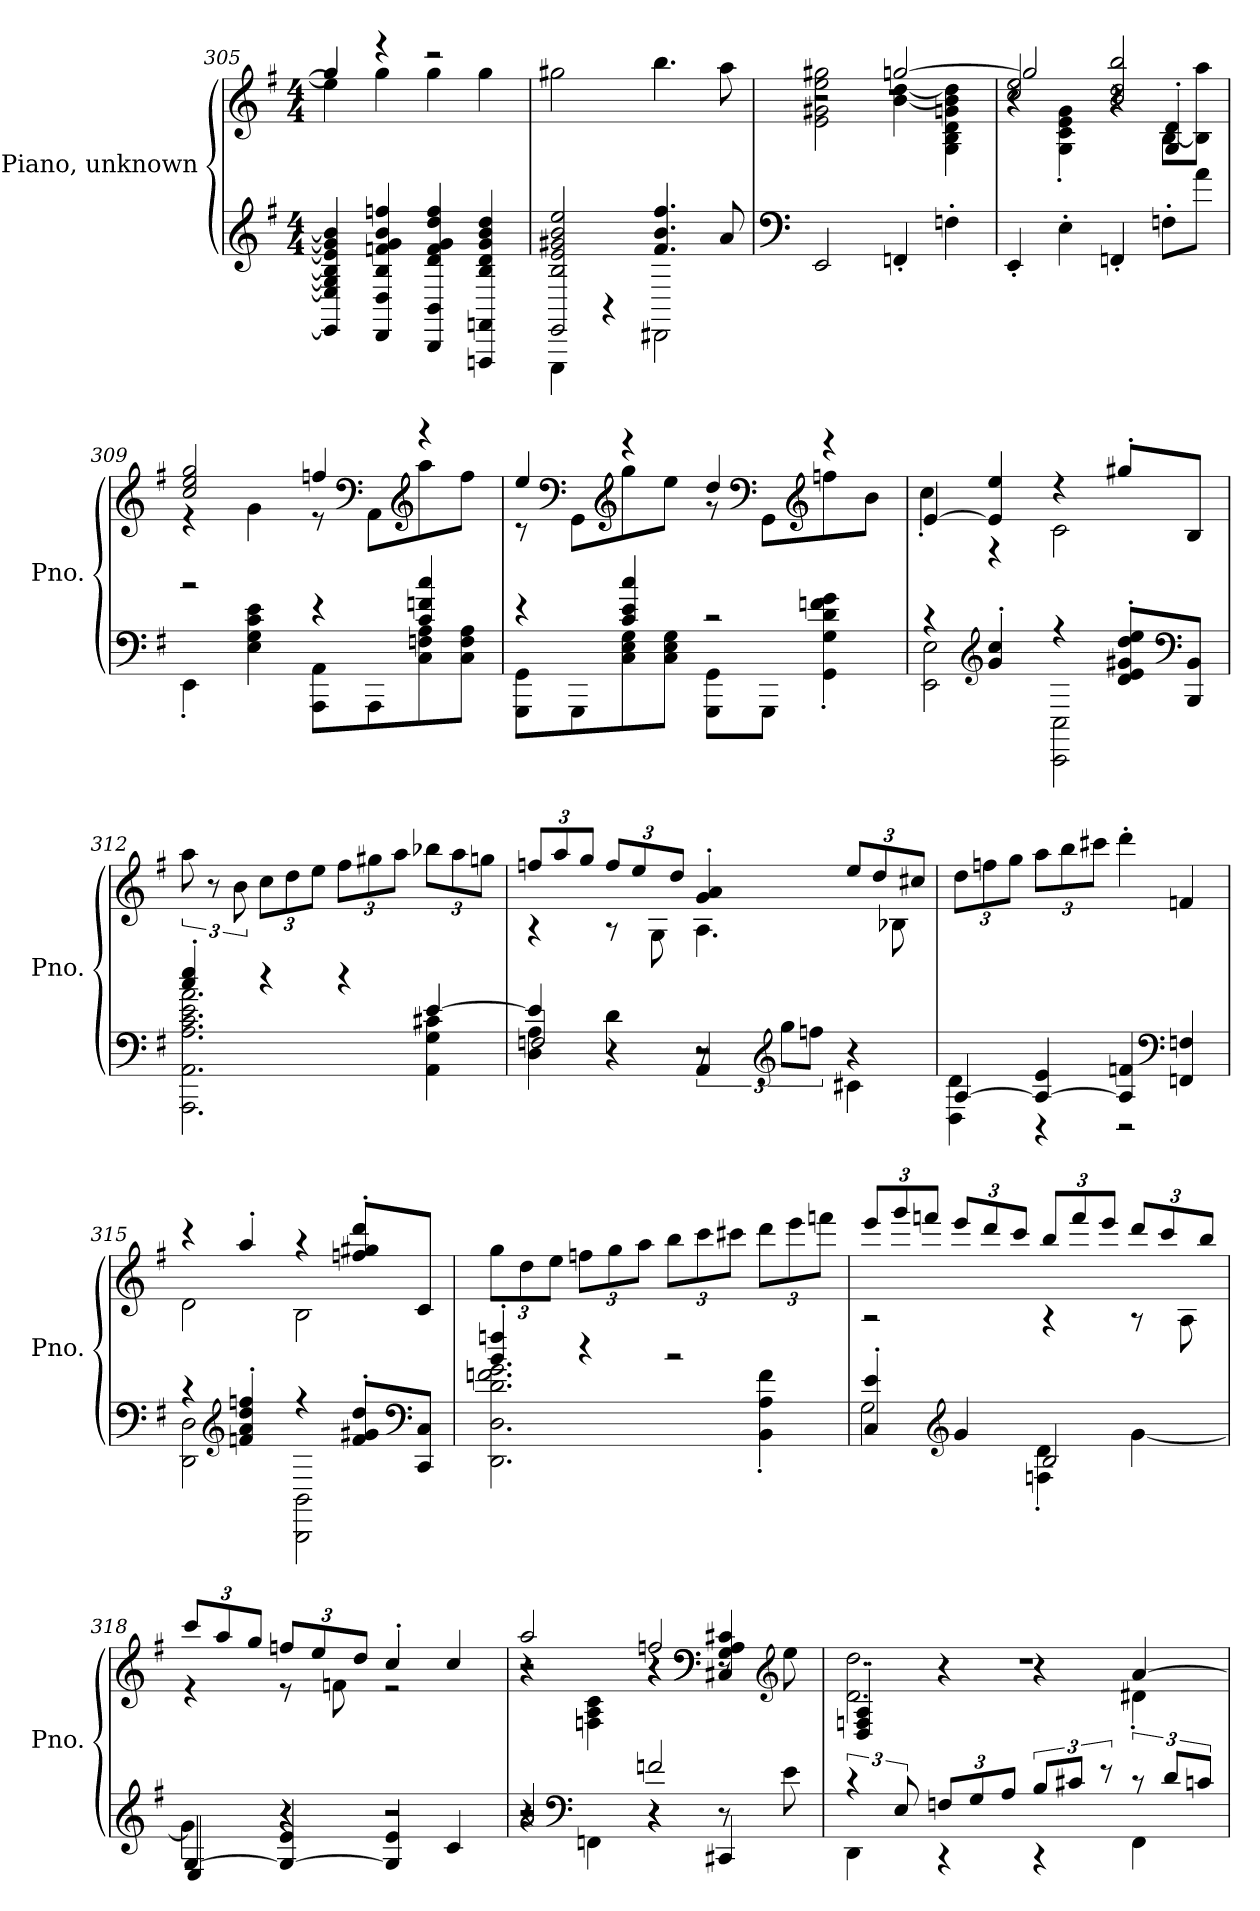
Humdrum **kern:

**kern	**kern
*part1	*part1
*staff2	*staff1
*I"Piano, unknown	*
*I'Pno.	*
*clefG2	*clefG2
*k[f#]	*k[f#]
*M4/4	*M4/4
=305	=305
*	*^
4EE/] 4E/] 4G/] 4B/] 4e/] 4g/] 4b/]	4gg/]	4ee\]
4DD/ 4D/ 4B/ 4fn/ 4g/ 4b/ 4ffn/	4r	4gg\
4BBB/ 4BB/ 4d/ 4f/ 4g/ 4dd/ 4ff/	2r	4gg\
4FFFn/ 4FFn/ 4B/ 4d/ 4g/ 4b/ 4dd/	.	4gg\
*	*v	*v
!!LO:PB:g=z
=306	=306
*^	*
2EE/ 2B/ 2e/ 2g#X/ 2b/ 2ee/	4EEE\	2gg#X\
.	4r	.
4.f#/ 4.b/ 4.ff#/	2DD#X\	4.bb\
8a/	.	8aa\
*v	*v	*
=307	=307
*clefF4	*
*	*^
*	*	*^
2EE/	1r	2e\ 2g#X\ 2ee\ 2gg#X\	2r
4FFn'/	.	[4b\ [4dd\	[2ggn/
4Fn'\	.	4G\ 4B\ 4d\ 4gn\ 4b\] 4dd\]	.
=308	=308	=308	=308
4EE'/	2cc/ 2ee/	4r	2gg/]
4E'\	.	4G\' 4c\' 4e\' 4g\'	.
4FFn'/	2b/ 2dd/ 2bb/	4r	4r
8Fn'\L	.	[8B\L	4G/' 4d/'
8a\J	.	8B\] 8aa\J	.
*	*	*v	*v
=309	=309	=309
*^	*	*
2r	4EE'\	2cc/ 2ee/ 2gg/	4r
.	4E\ 4G\ 4c\ 4e\	.	4g\
4r	8AAA\ 8AA\L	4ffn/	8r
*	*	*clefF4	*
.	8AAA\	.	8AA\L
*	*	*clefG2	*
4c/ 4fn/ 4cc/	8C\ 8Fn\ 8A\	4r	8aa\
.	8C\ 8F\ 8A\J	.	8ff\J
!!LO:LB:g=z	!!
=310	=310	=310	=310
4r	8GGG\ 8GG\L	4ee/	8r
*	*	*clefF4	*
.	8GGG\	.	8GG\L
*	*	*clefG2	*
4c/ 4e/ 4cc/	8C\ 8E\ 8G\	4r	8gg\
.	8C\ 8E\ 8G\J	.	8ee\J
2r	8GGG\ 8GG\L	4dd/	8r
*	*	*clefF4	*
.	8GGG\J	.	8GG\L
*	*	*clefG2	*
.	4GG\' 4G\' 4d\' 4fn\' 4g\'	4r	8ffn\
.	.	.	8b\J
=311	=311	=311	=311
4r	2EE\ 2E\	[4e/	4cc'\
*clefG2	*	*	*
4g/' 4cc/'	.	4e/] 4ee/	4r
4r	2CC\ 2C\	4r	2c\
8d/' 8e/' 8g#X/' 8dd/' 8ee/'L	.	8gg#X'/L	.
*clefF4	*	*	*
8BBB/ 8BB/J	.	8B/J	.
*	*	*v	*v
=312	=312	=312
4cc/' 4ee/'	2.AAA\ 2.AA\ 2.A\ 2.c\ 2.e\ 2.a\	12aa\
.	.	12r
.	.	12b\
*	*	*Xbrackettup
4r	.	12cc\L
.	.	12dd\
.	.	12ee\J
4r	.	12ff#\L
.	.	12gg#X\
.	.	12aa\J
[4e/	4AA\ 4G\ 4c#X\	12bb-X\L
.	.	12aa\
.	.	12ggn\J
!!LO:LB:g=z
=313	=313	=313
*	*^	*^
4e/]	4D\ 4A\	2Fn/	12ffn/L	4r
.	.	.	12aa/	.
.	.	.	12gg/J	.
4r	4d\	.	12ff/L	8r
.	.	.	12ee/	.
.	.	.	.	8G\
.	.	.	12dd/J	.
2r	12r	4AA/	4g/' 4a/'	4.A\
*clefG2	*	*	*	*
.	12gg\L	.	.	.
.	12ffn\J	.	.	.
.	4c#X\	4r	12ee/L	.
.	.	.	12dd/	.
.	.	.	.	8B-X\
.	.	.	12cc#X/J	.
*	*v	*v	*	*
*	*	*v	*v
=314	=314	=314
[4A/	4D\ 4d\	12dd\L
.	.	12ffn\
.	.	12gg\J
4A/_ 4e/	4r	12aa\L
.	.	12bb\
.	.	12ccc#X\J
4A/] 4fn/	2r	4ddd'\
*clefF4	*	*
4FFn/ 4Fn/	.	4fn/
=315	=315	=315
*	*	*^
4r	2DD\ 2D\	4r	2d\
*clefG2	*	*	*
4fn/' 4a/' 4dd/' 4ffn/'	.	4aa'/	.
4r	2BBB\ 2BB\	4r	2B\
8f/' 8g#X/' 8dd/'L	.	8ffn/' 8gg#X/' 8ddd/'L	.
*clefF4	*	*	*
8CC/ 8C/J	.	8c/J	.
*	*	*v	*v
!!LO:LB:g=z
=316	=316	=316
4b/' 4ffn/'	2.DD\ 2.D\ 2.d\ 2.fn\ 2.g\	12gg\L
.	.	12dd\
.	.	12ee\J
4r	.	12ffn\L
.	.	12gg\
.	.	12aa\J
2r	.	12bb\L
.	.	12ccc\
.	.	12ccc#X\J
.	4BB\' 4A\' 4f\'	12ddd\L
.	.	12eee\
.	.	12fffn\J
=317	=317	=317
*	*	*^
4C/' 4e/'	2G\	12eee/L	2r
.	.	12ggg/	.
.	.	12fffn/J	.
*clefG2	*	*	*
4g/	.	12eee/L	.
.	.	12ddd/	.
.	.	12ccc/J	.
2B/	4Fn\' 4d\'	12bb/L	4r
.	.	12fff/	.
.	.	12eee/J	.
.	[4g\	12ddd/L	8r
.	.	12ccc/	.
.	.	.	8A\
.	.	12bb/J	.
!!LO:LB:g=z	!!
=318	=318	=318	=318
*	*^	*	*
[4G/	4g\]	4E/	12ccc/L	4r
.	.	.	12aa/	.
.	.	.	12gg/J	.
4G/_ 4e/	4r	4r	12ffn/L	8r
.	.	.	12ee/	.
.	.	.	.	8fn\
.	.	.	12dd/J	.
4G/] 4e/	2r	2r	4cc'/	2r
4c/	.	.	4cc/	.
=319	=319	=319	=319	=319
*	*	*	*	*^
2a/	4r	2r	2aa/	4r	2r
*clefF4	*	*	*	*	*
.	4FFn\	.	.	4Fn\ 4A\ 4c\	.
2fn/	4r	4r	2ffn/	4r	4r
*	*	*	*clefF4	*	*
.	8r	4CC#X/	.	8r	4C#X/ 4G/ 4A/ 4c#X/
*	*	*	*clefG2	*	*
.	8e\	.	.	8ee\	.
*	*v	*v	*	*	*
=320	=320	=320	=320	=320
6r	4DD\	1r	2.d\ 2.dd\	4D/' 4Fn/' 4A/'
12E/	.	.	.	.
*Xbrackettup	*	*	*	*
12Fn/L	4r	.	.	4r
12G/	.	.	.	.
12A/J	.	.	.	.
*brackettup	*	*	*	*
12B/L	4r	.	.	4r
12c#X/J	.	.	.	.
12r	.	.	.	.
12r	4FF#\	.	4d#X'\	[4a/
12d/L	.	.	.	.
12cn/J	.	.	.	.
*v	*v	*	*	*
*	*v	*v	*v
=	=
*-	*-
